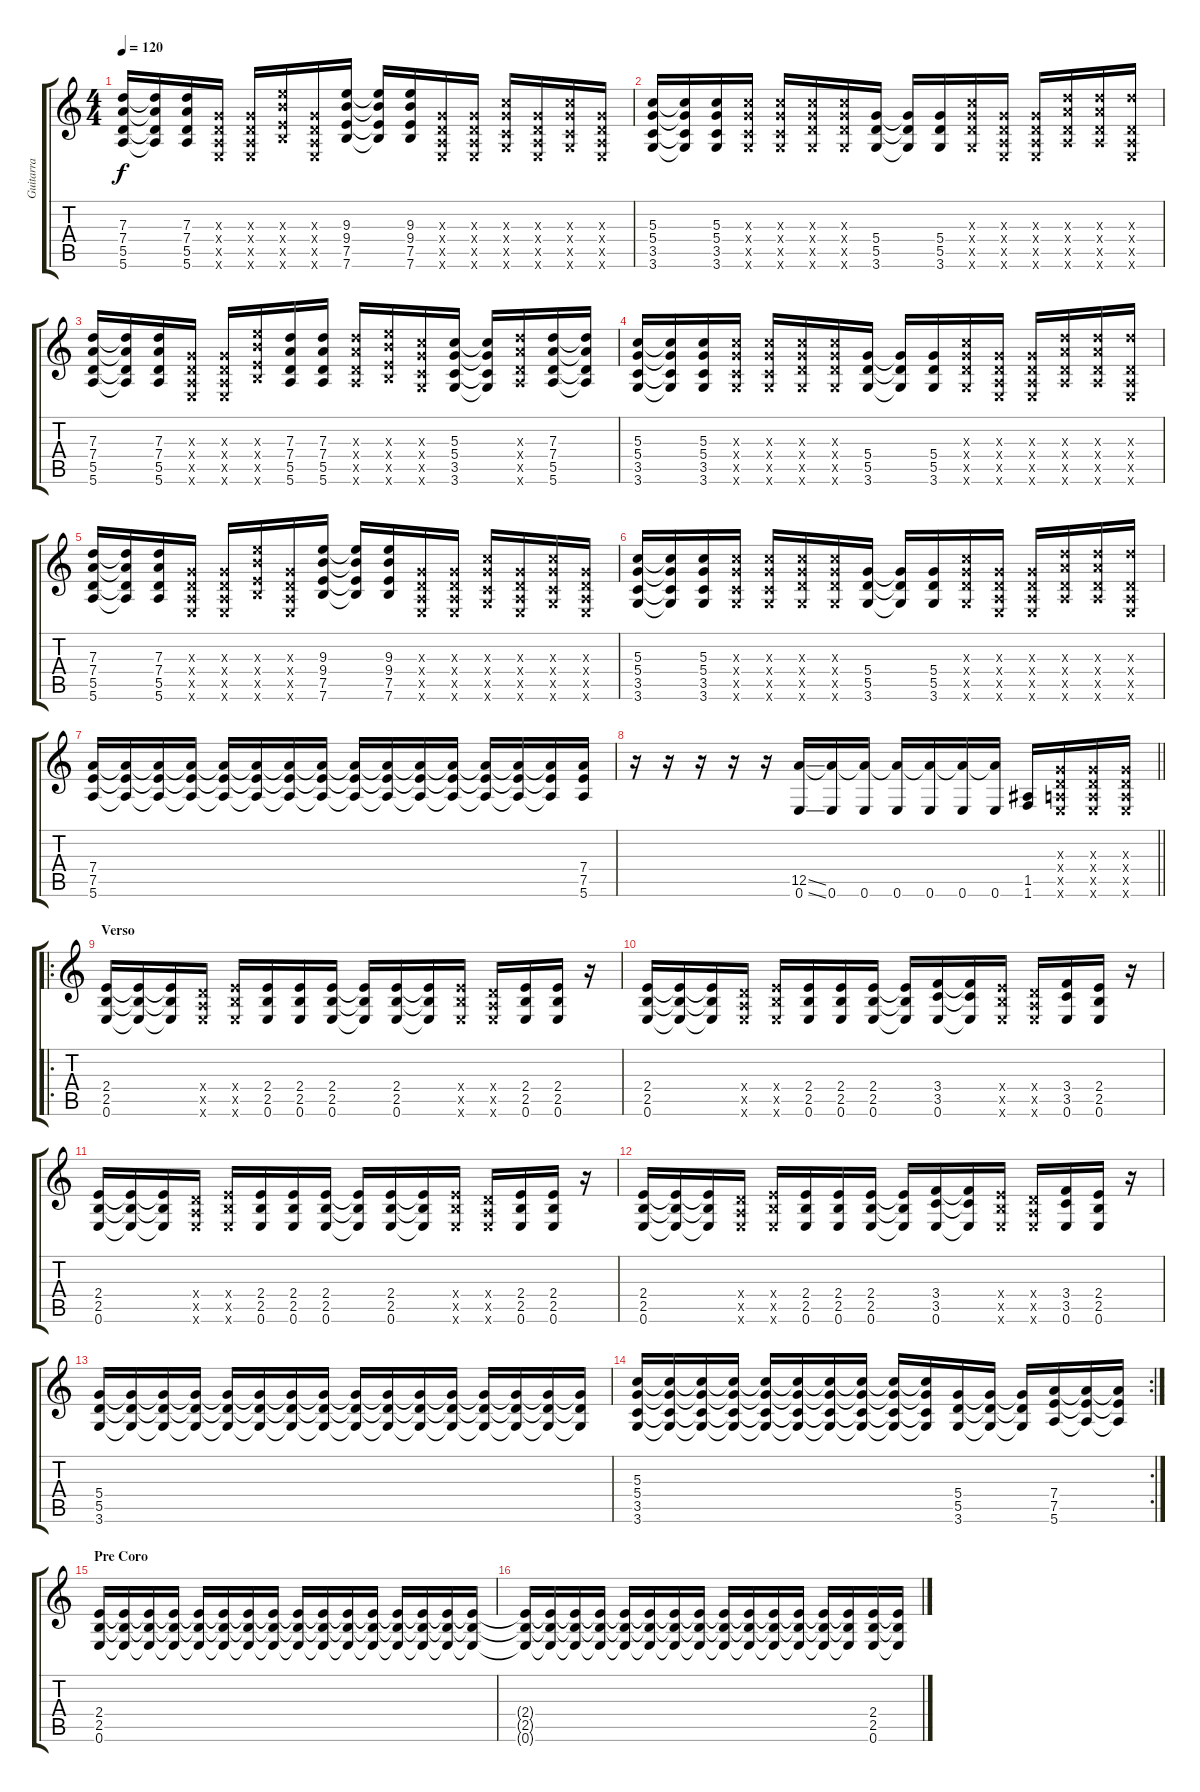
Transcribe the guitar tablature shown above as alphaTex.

\track ("Guitarra" "Guitarra") {instrument distortionguitar}
\staff {score tabs}
\tuning (E4 B3 G3 D3 A2 E2) {hide}
\ts (4 4)
\tempo 120
\clef g2
\ks c
(7.3 7.4 5.5 5.6).16{dy f} (7.3{t} 7.4{t} 5.5{t} 5.6{t}).16 (7.3 7.4 5.5 5.6).16 (0.3{x} 0.4{x} 0.5{x} 0.6{x}).16 (0.3{x} 0.4{x} 0.5{x} 0.6{x}).16 (9.3{x} 9.4{x} 7.5{x} 7.6{x}).16 (0.3{x} 0.4{x} 0.5{x} 0.6{x}).16 (9.3 9.4 7.5 7.6).16 (9.3{t} 9.4{t} 7.5{t} 7.6{t}).16 (9.3 9.4 7.5 7.6).16 (0.3{x} 0.4{x} 0.5{x} 0.6{x}).16 (0.3{x} 0.4{x} 0.5{x} 0.6{x}).16 (5.3{x} 5.4{x} 3.5{x} 3.6{x}).16 (0.3{x} 0.4{x} 0.5{x} 0.6{x}).16 (5.3{x} 5.4{x} 3.5{x} 3.6{x}).16 (0.3{x} 0.4{x} 0.5{x} 0.6{x}).16 |
(5.3 5.4 3.5 3.6).16 (5.3{t} 5.4{t} 3.5{t} 3.6{t}).16 (5.3 5.4 3.5 3.6).16 (5.3{x} 5.4{x} 3.5{x} 3.6{x}).16 (5.3{x} 5.4{x} 3.5{x} 3.6{x}).16 (5.3{x} 5.4{x} 5.5{x} 3.6{x}).16 (5.3{x} 5.4{x} 5.5{x} 3.6{x}).16 (5.4 5.5 3.6).16 (5.4{t} 5.5{t} 3.6{t}).16 (5.4 5.5 3.6).16 (5.3{x} 5.4{x} 5.5{x} 3.6{x}).16 (0.3{x} 0.4{x} 0.5{x} 0.6{x}).16 (0.3{x} 0.4{x} 0.5{x} 0.6{x}).16 (7.3{x} 7.4{x} 5.5{x} 5.6{x}).16 (7.3{x} 7.4{x} 5.5{x} 5.6{x}).16 (7.3{x} 0.4{x} 0.5{x} 0.6{x}).16 |
(7.3 7.4 5.5 5.6).16 (7.3{t} 7.4{t} 5.5{t} 5.6{t}).16 (7.3 7.4 5.5 5.6).16 (0.3{x} 0.4{x} 0.5{x} 0.6{x}).16 (0.3{x} 0.4{x} 0.5{x} 0.6{x}).16 (9.3{x} 9.4{x} 7.5{x} 7.6{x}).16 (7.3 7.4 5.5 5.6).16 (7.3 7.4 5.5 5.6).16 (7.3{x} 7.4{x} 5.5{x} 5.6{x}).16 (9.3{x} 9.4{x} 7.5{x} 7.6{x}).16 (5.3{x} 5.4{x} 3.5{x} 3.6{x}).16 (5.3 5.4 3.5 3.6).16 (5.3{t} 5.4{t} 3.5{t} 3.6{t}).16 (7.3{x} 7.4{x} 5.5{x} 5.6{x}).16 (7.3 7.4 5.5 5.6).16 (7.3{t} 7.4{t} 5.5{t} 5.6{t}).16 |
(5.3 5.4 3.5 3.6).16 (5.3{t} 5.4{t} 3.5{t} 3.6{t}).16 (5.3 5.4 3.5 3.6).16 (5.3{x} 5.4{x} 3.5{x} 3.6{x}).16 (5.3{x} 5.4{x} 3.5{x} 3.6{x}).16 (5.3{x} 5.4{x} 5.5{x} 3.6{x}).16 (5.3{x} 5.4{x} 5.5{x} 3.6{x}).16 (5.4 5.5 3.6).16 (5.4{t} 5.5{t} 3.6{t}).16 (5.4 5.5 3.6).16 (5.3{x} 5.4{x} 5.5{x} 3.6{x}).16 (0.3{x} 0.4{x} 0.5{x} 0.6{x}).16 (0.3{x} 0.4{x} 0.5{x} 0.6{x}).16 (7.3{x} 7.4{x} 5.5{x} 5.6{x}).16 (7.3{x} 7.4{x} 5.5{x} 5.6{x}).16 (7.3{x} 0.4{x} 0.5{x} 0.6{x}).16 |
(7.3 7.4 5.5 5.6).16 (7.3{t} 7.4{t} 5.5{t} 5.6{t}).16 (7.3 7.4 5.5 5.6).16 (0.3{x} 0.4{x} 0.5{x} 0.6{x}).16 (0.3{x} 0.4{x} 0.5{x} 0.6{x}).16 (9.3{x} 9.4{x} 7.5{x} 7.6{x}).16 (0.3{x} 0.4{x} 0.5{x} 0.6{x}).16 (9.3 9.4 7.5 7.6).16 (9.3{t} 9.4{t} 7.5{t} 7.6{t}).16 (9.3 9.4 7.5 7.6).16 (0.3{x} 0.4{x} 0.5{x} 0.6{x}).16 (0.3{x} 0.4{x} 0.5{x} 0.6{x}).16 (5.3{x} 5.4{x} 3.5{x} 3.6{x}).16 (0.3{x} 0.4{x} 0.5{x} 0.6{x}).16 (5.3{x} 5.4{x} 3.5{x} 3.6{x}).16 (0.3{x} 0.4{x} 0.5{x} 0.6{x}).16 |
(5.3 5.4 3.5 3.6).16 (5.3{t} 5.4{t} 3.5{t} 3.6{t}).16 (5.3 5.4 3.5 3.6).16 (5.3{x} 5.4{x} 3.5{x} 3.6{x}).16 (5.3{x} 5.4{x} 3.5{x} 3.6{x}).16 (5.3{x} 5.4{x} 5.5{x} 3.6{x}).16 (5.3{x} 5.4{x} 5.5{x} 3.6{x}).16 (5.4 5.5 3.6).16 (5.4{t} 5.5{t} 3.6{t}).16 (5.4 5.5 3.6).16 (5.3{x} 5.4{x} 5.5{x} 3.6{x}).16 (0.3{x} 0.4{x} 0.5{x} 0.6{x}).16 (0.3{x} 0.4{x} 0.5{x} 0.6{x}).16 (7.3{x} 7.4{x} 5.5{x} 5.6{x}).16 (7.3{x} 7.4{x} 5.5{x} 5.6{x}).16 (7.3{x} 0.4{x} 0.5{x} 0.6{x}).16 |
(7.4 7.5 5.6).16 (7.4{t} 7.5{t} 5.6{t}).16 (7.4{t} 7.5{t} 5.6{t}).16 (7.4{t} 7.5{t} 5.6{t}).16 (7.4{t} 7.5{t} 5.6{t}).16 (7.4{t} 7.5{t} 5.6{t}).16 (7.4{t} 7.5{t} 5.6{t}).16 (7.4{t} 7.5{t} 5.6{t}).16 (7.4{t} 7.5{t} 5.6{t}).16 (7.4{t} 7.5{t} 5.6{t}).16 (7.4{t} 7.5{t} 5.6{t}).16 (7.4{t} 7.5{t} 5.6{t}).16 (7.4{t} 7.5{t} 5.6{t}).16 (7.4{t} 7.5{t} 5.6{t}).16 (7.4{t} 7.5{t} 5.6{t}).16 (7.4 7.5 5.6).16 |
\barLineRight lightlight
r.16 r.16 r.16 r.16 r.16 (12.5{ss} 0.6{ss}).16 (12.5{t} 0.6).16 (12.5{t} 0.6).16 (12.5{t} 0.6).16 (12.5{t} 0.6).16 (12.5{t} 0.6).16 (12.5{t} 0.6).16 (1.5 1.6).16 (0.3{x} 0.4{x} 0.5{x} 0.6{x}).16 (0.3{x} 0.4{x} 0.5{x} 0.6{x}).16 (0.3{x} 0.4{x} 0.5{x} 0.6{x}).16 |
\ro
\section ("" "Verso")
(2.4 2.5 0.6).16 (2.4{t} 2.5{t} 0.6{t}).16 (2.4{t} 2.5{t} 0.6{t}).16 (0.4{x} 0.5{x} 0.6{x}).16 (2.4{x} 2.5{x} 0.6{x}).16 (2.4 2.5 0.6).16 (2.4 2.5 0.6).16 (2.4 2.5 0.6).16 (2.4{t} 2.5{t} 0.6{t}).16 (2.4 2.5 0.6).16 (2.4{t} 2.5{t} 0.6{t}).16 (2.4{x} 2.5{x} 0.6{x}).16 (0.4{x} 0.5{x} 0.6{x}).16 (2.4 2.5 0.6).16 (2.4 2.5 0.6).16 r.16 |
(2.4 2.5 0.6).16 (2.4{t} 2.5{t} 0.6{t}).16 (2.4{t} 2.5{t} 0.6{t}).16 (0.4{x} 0.5{x} 0.6{x}).16 (2.4{x} 2.5{x} 0.6{x}).16 (2.4 2.5 0.6).16 (2.4 2.5 0.6).16 (2.4 2.5 0.6).16 (2.4{t} 2.5{t} 0.6{t}).16 (3.4 3.5 0.6).16 (3.4{t} 3.5{t} 0.6{t}).16 (2.4{x} 2.5{x} 0.6{x}).16 (0.4{x} 0.5{x} 0.6{x}).16 (3.4 3.5 0.6).16 (2.4 2.5 0.6).16 r.16 |
(2.4 2.5 0.6).16 (2.4{t} 2.5{t} 0.6{t}).16 (2.4{t} 2.5{t} 0.6{t}).16 (0.4{x} 0.5{x} 0.6{x}).16 (2.4{x} 2.5{x} 0.6{x}).16 (2.4 2.5 0.6).16 (2.4 2.5 0.6).16 (2.4 2.5 0.6).16 (2.4{t} 2.5{t} 0.6{t}).16 (2.4 2.5 0.6).16 (2.4{t} 2.5{t} 0.6{t}).16 (2.4{x} 2.5{x} 0.6{x}).16 (0.4{x} 0.5{x} 0.6{x}).16 (2.4 2.5 0.6).16 (2.4 2.5 0.6).16 r.16 |
(2.4 2.5 0.6).16 (2.4{t} 2.5{t} 0.6{t}).16 (2.4{t} 2.5{t} 0.6{t}).16 (0.4{x} 0.5{x} 0.6{x}).16 (2.4{x} 2.5{x} 0.6{x}).16 (2.4 2.5 0.6).16 (2.4 2.5 0.6).16 (2.4 2.5 0.6).16 (2.4{t} 2.5{t} 0.6{t}).16 (3.4 3.5 0.6).16 (3.4{t} 3.5{t} 0.6{t}).16 (2.4{x} 2.5{x} 0.6{x}).16 (0.4{x} 0.5{x} 0.6{x}).16 (3.4 3.5 0.6).16 (2.4 2.5 0.6).16 r.16 |
(5.4 5.5 3.6).16 (5.4{t} 5.5{t} 3.6{t}).16 (5.4{t} 5.5{t} 3.6{t}).16 (5.4{t} 5.5{t} 3.6{t}).16 (5.4{t} 5.5{t} 3.6{t}).16 (5.4{t} 5.5{t} 3.6{t}).16 (5.4{t} 5.5{t} 3.6{t}).16 (5.4{t} 5.5{t} 3.6{t}).16 (5.4{t} 5.5{t} 3.6{t}).16 (5.4{t} 5.5{t} 3.6{t}).16 (5.4{t} 5.5{t} 3.6{t}).16 (5.4{t} 5.5{t} 3.6{t}).16 (5.4{t} 5.5{t} 3.6{t}).16 (5.4{t} 5.5{t} 3.6{t}).16 (5.4{t} 5.5{t} 3.6{t}).16 (5.4{t} 5.5{t} 3.6{t}).16 |
\rc 2
(5.3 5.4 3.5 3.6).16 (5.3{t} 5.4{t} 3.5{t} 3.6{t}).16 (5.3{t} 5.4{t} 3.5{t} 3.6{t}).16 (5.3{t} 5.4{t} 3.5{t} 3.6{t}).16 (5.3{t} 5.4{t} 3.5{t} 3.6{t}).16 (5.3{t} 5.4{t} 3.5{t} 3.6{t}).16 (5.3{t} 5.4{t} 3.5{t} 3.6{t}).16 (5.3{t} 5.4{t} 3.5{t} 3.6{t}).16 (5.3{t} 5.4{t} 3.5{t} 3.6{t}).16 (5.3{t} 5.4{t} 3.5{t} 3.6{t}).16 (5.4 5.5 3.6).16 (5.4{t} 5.5{t} 3.6{t}).16 (5.4{t} 5.5{t} 3.6{t}).16 (7.4 7.5 5.6).16 (7.4{t} 7.5{t} 5.6{t}).16 (7.4{t} 7.5{t} 5.6{t}).16 |
\section ("" "Pre Coro")
(2.4 2.5 0.6).16 (2.4{t} 2.5{t} 0.6{t}).16 (2.4{t} 2.5{t} 0.6{t}).16 (2.4{t} 2.5{t} 0.6{t}).16 (2.4{t} 2.5{t} 0.6{t}).16 (2.4{t} 2.5{t} 0.6{t}).16 (2.4{t} 2.5{t} 0.6{t}).16 (2.4{t} 2.5{t} 0.6{t}).16 (2.4{t} 2.5{t} 0.6{t}).16 (2.4{t} 2.5{t} 0.6{t}).16 (2.4{t} 2.5{t} 0.6{t}).16 (2.4{t} 2.5{t} 0.6{t}).16 (2.4{t} 2.5{t} 0.6{t}).16 (2.4{t} 2.5{t} 0.6{t}).16 (2.4{t} 2.5{t} 0.6{t}).16 (2.4{t} 2.5{t} 0.6{t}).16 |
(2.4{t} 2.5{t} 0.6{t}).16 (2.4{t} 2.5{t} 0.6{t}).16 (2.4{t} 2.5{t} 0.6{t}).16 (2.4{t} 2.5{t} 0.6{t}).16 (2.4{t} 2.5{t} 0.6{t}).16 (2.4{t} 2.5{t} 0.6{t}).16 (2.4{t} 2.5{t} 0.6{t}).16 (2.4{t} 2.5{t} 0.6{t}).16 (2.4{t} 2.5{t} 0.6{t}).16 (2.4{t} 2.5{t} 0.6{t}).16 (2.4{t} 2.5{t} 0.6{t}).16 (2.4{t} 2.5{t} 0.6{t}).16 (2.4{t} 2.5{t} 0.6{t}).16 (2.4{t} 2.5{t} 0.6{t}).16 (2.4 2.5 0.6).16 (2.4{t} 2.5{t} 0.6{t}).16
